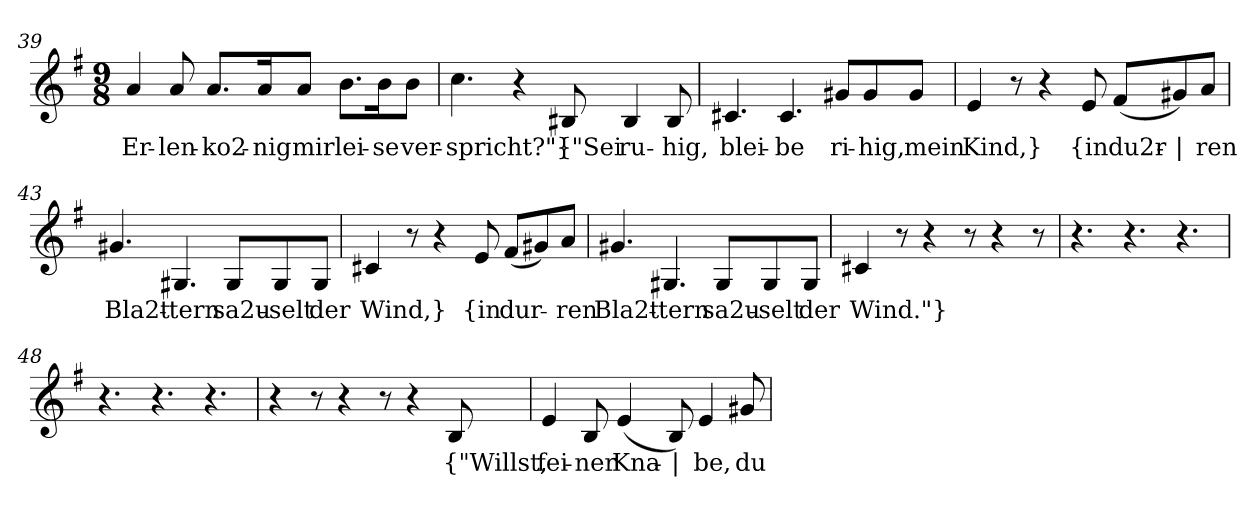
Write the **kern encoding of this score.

**kern	**text
*part1	*part1
*staff1	*staff1
*clefG2	*
*k[f#]	*
*M9/8	*
=39	=39
4a	Er-
8a	-len-
8.a/L	-ko2-
16a/K	-nig
8a/J	mir
8.b\L	lei-
16b\K	-se
8b\J	ver-
=40	=40
4.cc	-spricht?"}
4r	.
8B#X	{"Sei
4B#	ru-
8B#	-hig,
=41	=41
4.c#X	blei-
4.c#	-be
8g#X/L	ri-
8g#/	-hig,
8g#/J	mein
=42	=42
4e	Kind,}
8r	.
4r	.
8e	{in
(8f#/L	du2r-
8g#X/)	|
8a/J	-ren
=43	=43
4.g#X	Bla2t-
4.G#X	-tern
8G#/L	sa2u-
8G#/	-selt
8G#/J	der
=44	=44
4c#X	Wind,}
8r	.
4r	.
8e	{in
(8f#/L	dur-
8g#X/)	.
8a/J	-ren
=45	=45
4.g#X	Bla2t-
4.G#X	-tern
8G#/L	sa2u-
8G#/	-selt
8G#/J	der
=46	=46
4c#X	Wind."}
8r	.
4r	.
8r	.
4r	.
8r	.
=47	=47
4.r	.
4.r	.
4.r	.
=48	=48
4.r	.
4.r	.
4.r	.
=49	=49
4r	.
8r	.
4r	.
8r	.
4r	.
8B	{"Willst,
=50	=50
4e	fei-
8B	-ner
(4e	Kna-
8B)	|
4e	-be,
8g#X	du
=	=
*-	*-
